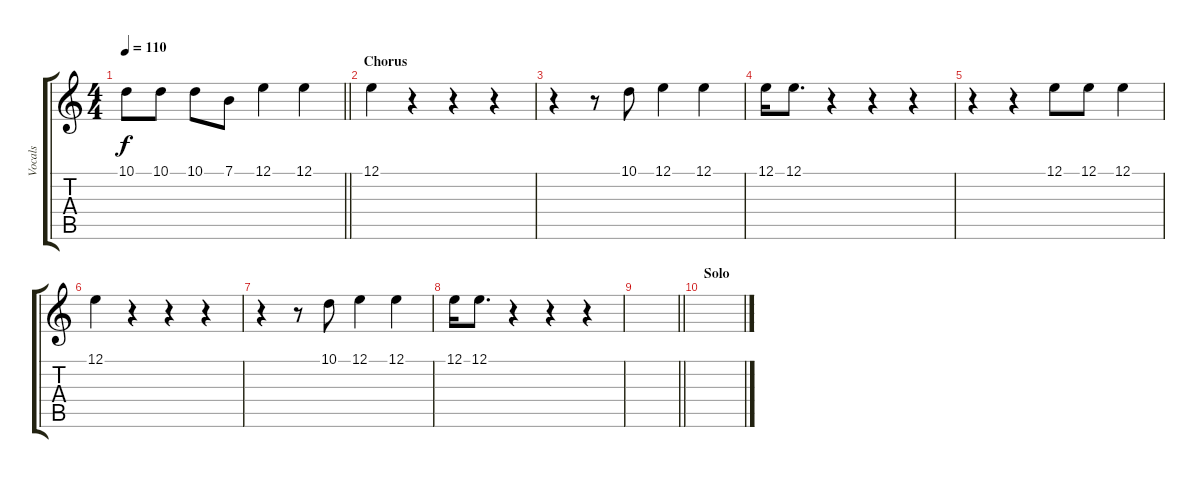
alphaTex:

\track ("Vocals" "Vocals") {instrument altosax}
\staff {score tabs}
\tuning (E4 B3 G3 D3 A2 E2) {hide}
\ts (4 4)
\tempo 110
\clef g2
\barLineRight lightlight
\ks c
10.1.8{dy f} 10.1.8 10.1.8 7.1.8 12.1.4 12.1.4 |
\section ("" "Chorus")
12.1.4 r.4 r.4 r.4 |
r.4 r.8 10.1.8 12.1.4 12.1.4 |
12.1.16 12.1.8{d} r.4 r.4 r.4 |
r.4 r.4 12.1.8 12.1.8 12.1.4 |
12.1.4 r.4 r.4 r.4 |
r.4 r.8 10.1.8 12.1.4 12.1.4 |
12.1.16 12.1.8{d} r.4 r.4 r.4 |
\barLineRight lightlight
|
\section ("" "Solo")
